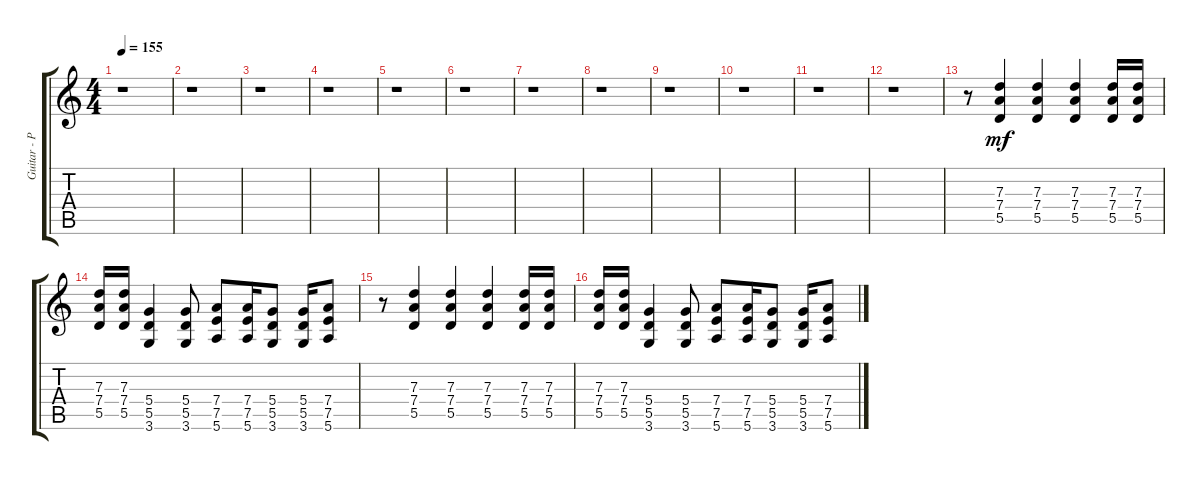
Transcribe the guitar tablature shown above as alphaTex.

\track ("Guitar - Pete" "Guitar - P") {instrument distortionguitar}
\staff {score tabs}
\tuning (E4 B3 G3 D3 A2 E2) {hide}
\ts (4 4)
\tempo 155
\clef g2
\ks c
r.1{dy mf} |
r.1 |
r.1 |
r.1 |
r.1 |
r.1 |
r.1 |
r.1 |
r.1 |
r.1 |
r.1 |
r.1 |
r.8 (7.3 7.4 5.5).4 (7.3 7.4 5.5).4 (7.3 7.4 5.5).4 (7.3 7.4 5.5).16 (7.3 7.4 5.5).16 |
(7.3 7.4 5.5).16 (7.3 7.4 5.5).16 (5.4 5.5 3.6).4 (5.4 5.5 3.6).8 (7.4 7.5 5.6).8 (7.4 7.5 5.6).16 (5.4 5.5 3.6).8 (5.4 5.5 3.6).16 (7.4 7.5 5.6).8 |
r.8 (7.3 7.4 5.5).4 (7.3 7.4 5.5).4 (7.3 7.4 5.5).4 (7.3 7.4 5.5).16 (7.3 7.4 5.5).16 |
(7.3 7.4 5.5).16 (7.3 7.4 5.5).16 (5.4 5.5 3.6).4 (5.4 5.5 3.6).8 (7.4 7.5 5.6).8 (7.4 7.5 5.6).16 (5.4 5.5 3.6).8 (5.4 5.5 3.6).16 (7.4 7.5 5.6).8
